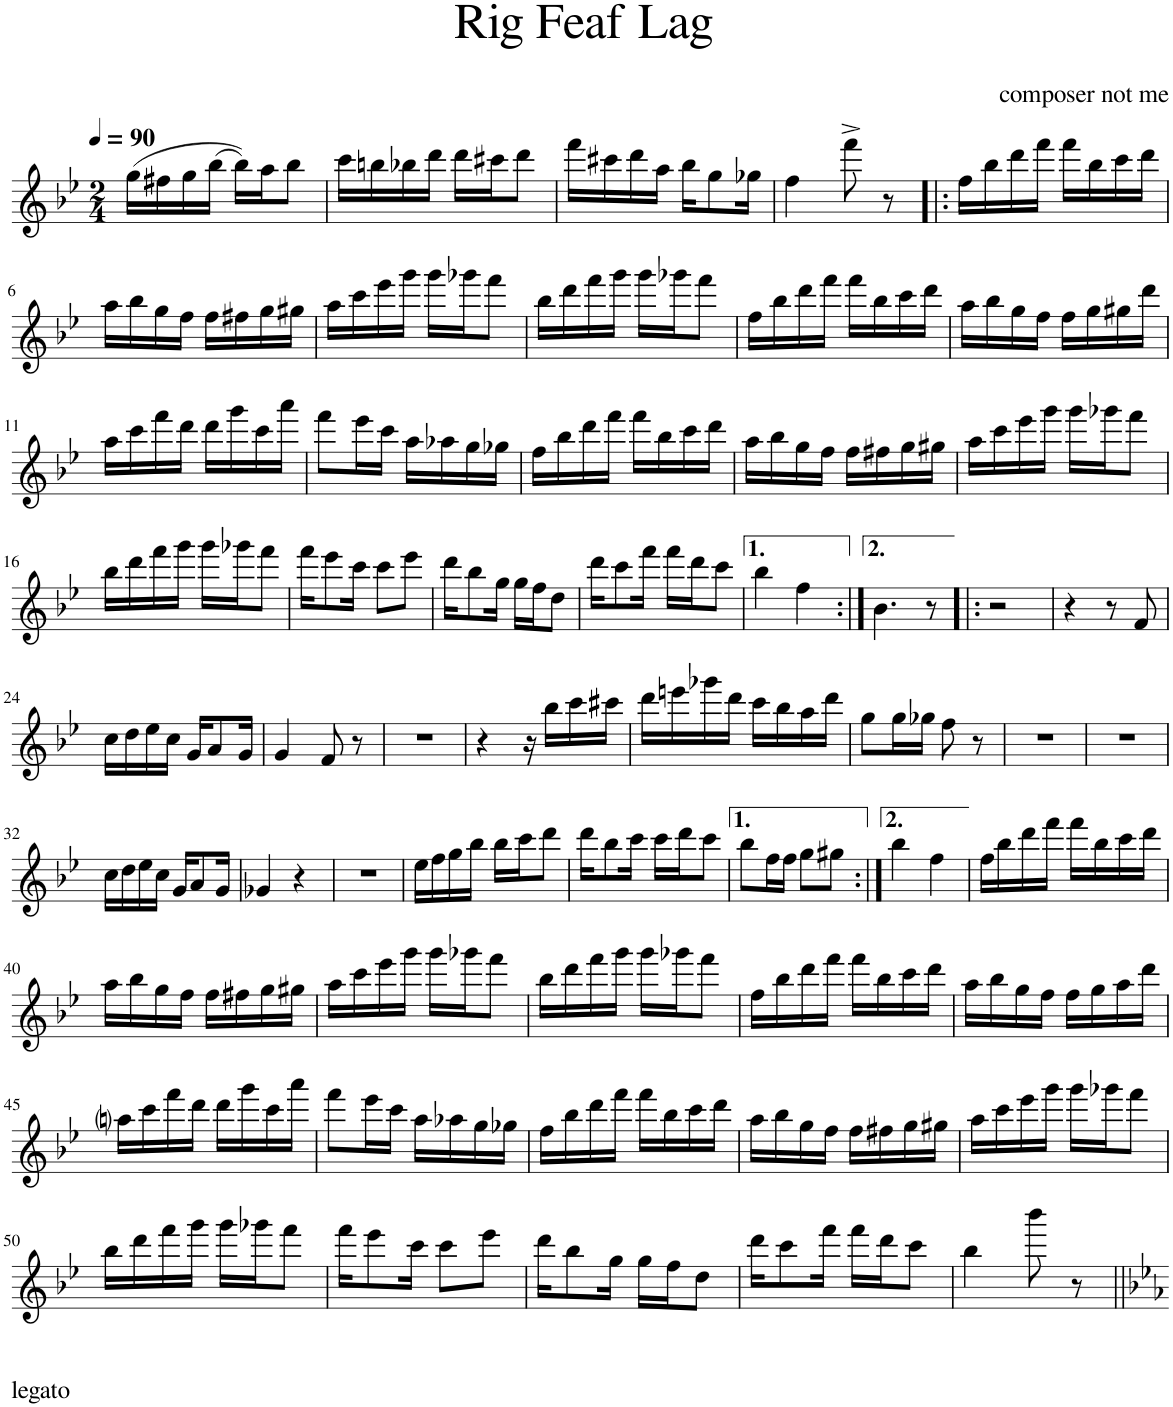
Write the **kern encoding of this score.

**kern
*part1
*staff1
*I"Piano
*I'Pno.
*clefG2
*k[b-e-]
*M2/4
*MM90
=1
(16gg\LL
16ff#X\
16gg\
(16bb-\JJ
16bb-\LL))
16aa\J
8bb-\J
=2
16ccc\LL
16bbn\
16bb-X\
16ddd\JJ
16ddd\LL
16ccc#X\J
8ddd\J
=3
16fff\LL
16ccc#X\
16ddd\
16aa\JJ
16bb-\KL
8gg\
16gg-X\Jk
=4
4ff\
8fff^\
8r
=5!|:
16ff\LL
16bb-\
16ddd\
16fff\JJ
16fff\LL
16bb-\
16ccc\
16ddd\JJ
!!LO:LB:g=z
=6
16aa\LL
16bb-\
16gg\
16ff\JJ
16ff\LL
16ff#X\
16gg\
16gg#X\JJ
=7
16aa\LL
16ccc\
16eee-\
16ggg\JJ
16ggg\LL
16ggg-X\J
8fff\J
=8
16bb-\LL
16ddd\
16fff\
16ggg\JJ
16ggg\LL
16ggg-X\J
8fff\J
=9
16ff\LL
16bb-\
16ddd\
16fff\JJ
16fff\LL
16bb-\
16ccc\
16ddd\JJ
=10
16aa\LL
16bb-\
16gg\
16ff\JJ
16ff\LL
16gg\
16gg#X\
16ddd\JJ
!!LO:LB:g=z
=11
16aa\LL
16ccc\
16fff\
16ddd\JJ
16ddd\LL
16ggg\
16ccc\
16aaa\JJ
=12
8fff\L
16eee-\L
16ccc\JJ
16aa\LL
16aa-X\
16gg\
16gg-X\JJ
=13
16ff\LL
16bb-\
16ddd\
16fff\JJ
16fff\LL
16bb-\
16ccc\
16ddd\JJ
=14
16aa\LL
16bb-\
16gg\
16ff\JJ
16ff\LL
16ff#X\
16gg\
16gg#X\JJ
=15
16aa\LL
16ccc\
16eee-\
16ggg\JJ
16ggg\LL
16ggg-X\J
8fff\J
!!LO:LB:g=z
=16
16bb-\LL
16ddd\
16fff\
16ggg\JJ
16ggg\LL
16ggg-X\J
8fff\J
=17
16fff\KL
8eee-\
16ccc\Jk
8ccc\L
8eee-\J
=18
16ddd\KL
8bb-\
16gg\Jk
16gg\LL
16ff\J
8dd\J
=19
16ddd\KL
8ccc\
16fff\Jk
16fff\LL
16ddd\J
8ccc\J
=20
4bb-\
4ff\
=21:|!
4.b-\
8r
=22!|:
2r
=23
4r
8r
8f/
!!LO:LB:g=z
=24
16cc\LL
16dd\
16ee-\
16cc\JJ
16g/KL
8a/
16g/Jk
=25
4g/
8f/
8r
=26
2r
=27
4r
16r
16bb-\LL
16ccc\
16ccc#X\JJ
=28
16ddd\LL
16eeen\
16ggg-X\
16ddd\JJ
16ccc\LL
16bb-\
16aa\
16ddd\JJ
=29
8gg\L
16gg\L
16gg-X\JJ
8ff\
8r
=30
2r
=31
2r
!!LO:LB:g=z
=32
16cc\LL
16dd\
16ee-\
16cc\JJ
16g/KL
8a/
16g/Jk
=33
4g-X/
4r
=34
2r
=35
16ee-\LL
16ff\
16gg\
16bb-\JJ
16bb-\LL
16ccc\J
8ddd\J
=36
16ddd\KL
8bb-\
16ccc\Jk
16ccc\LL
16ddd\J
8ccc\J
=37
8bb-\L
16ff\L
16ff\JJ
8gg\L
8gg#X\J
=38:|!
4bb-\
4ff\
=39
16ff\LL
16bb-\
16ddd\
16fff\JJ
16fff\LL
16bb-\
16ccc\
16ddd\JJ
!!LO:LB:g=z
=40
16aa\LL
16bb-\
16gg\
16ff\JJ
16ff\LL
16ff#X\
16gg\
16gg#X\JJ
=41
16aa\LL
16ccc\
16eee-\
16ggg\JJ
16ggg\LL
16ggg-X\J
8fff\J
=42
16bb-\LL
16ddd\
16fff\
16ggg\JJ
16ggg\LL
16ggg-X\J
8fff\J
=43
16ff\LL
16bb-\
16ddd\
16fff\JJ
16fff\LL
16bb-\
16ccc\
16ddd\JJ
=44
16aa\LL
16bb-\
16gg\
16ff\JJ
16ff\LL
16gg\
16aa\
16ddd\JJ
!!LO:LB:g=z
=45
16aani\LL
16ccc\
16fff\
16ddd\JJ
16ddd\LL
16ggg\
16ccc\
16aaa\JJ
=46
8fff\L
16eee-\L
16ccc\JJ
16aa\LL
16aa-X\
16gg\
16gg-X\JJ
=47
16ff\LL
16bb-\
16ddd\
16fff\JJ
16fff\LL
16bb-\
16ccc\
16ddd\JJ
=48
16aa\LL
16bb-\
16gg\
16ff\JJ
16ff\LL
16ff#X\
16gg\
16gg#X\JJ
=49
16aa\LL
16ccc\
16eee-\
16ggg\JJ
16ggg\LL
16ggg-X\J
8fff\J
!!LO:LB:g=z
=50
!LO:TX:b:t=legato
16bb-\LL
16ddd\
16fff\
16ggg\JJ
16ggg\LL
16ggg-X\J
8fff\J
=51
16fff\KL
8eee-\
16ccc\Jk
8ccc\L
8eee-\J
=52
16ddd\KL
8bb-\
16gg\Jk
16gg\LL
16ff\J
8dd\J
=53
16ddd\KL
8ccc\
16fff\Jk
16fff\LL
16ddd\J
8ccc\J
=54
4bb-\
8bbb-\
8r
=||
*-
